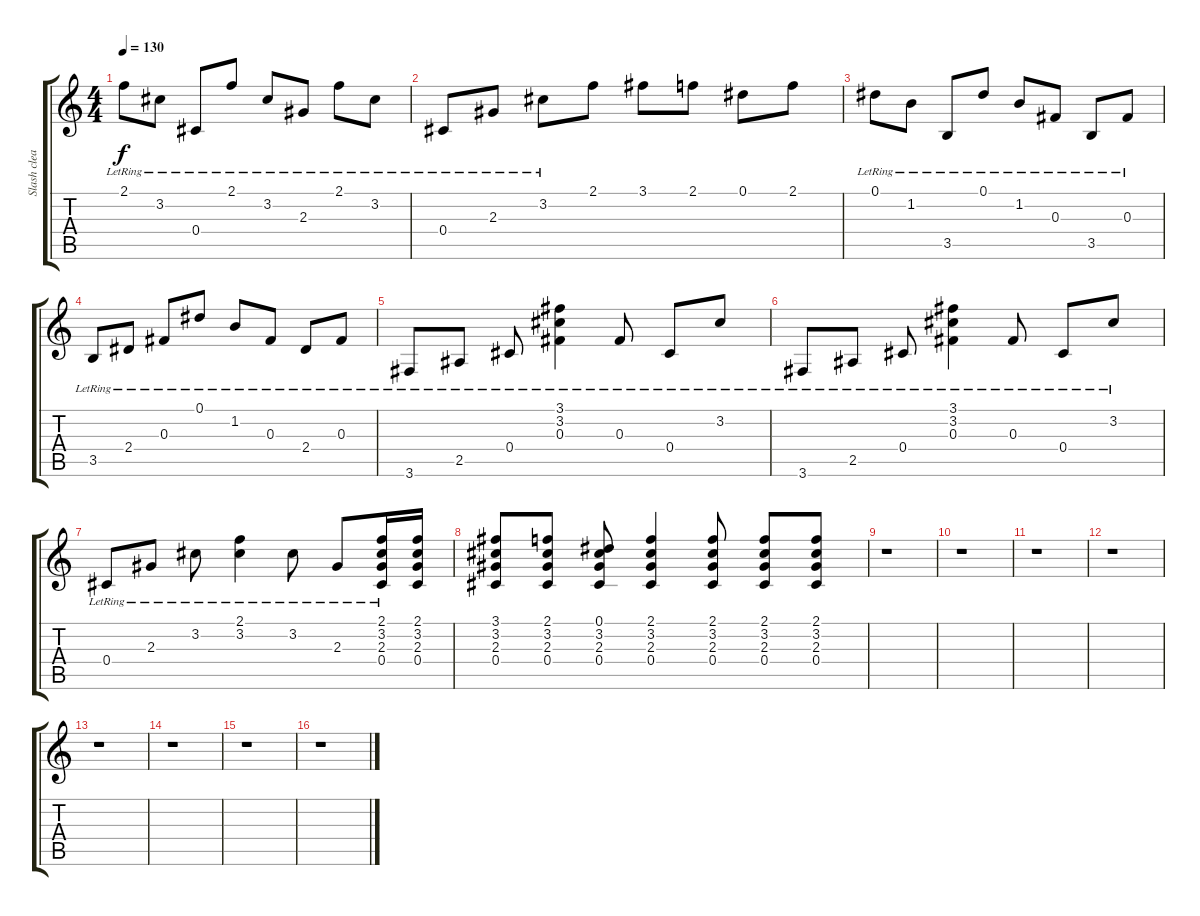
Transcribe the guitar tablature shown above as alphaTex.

\track ("Slash clean" "Slash clea") {instrument electricguitarclean}
\staff {score tabs}
\tuning (Eb4 Bb3 Gb3 Db3 Ab2 Eb2) {hide}
\ts (4 4)
\tempo 130
\clef g2
\ks c
2.1{lr}.8{dy f} 3.2{lr}.8 0.4{lr}.8 2.1{lr}.8 3.2{lr}.8 2.3{lr}.8 2.1{lr}.8 3.2{lr}.8 |
0.4{lr}.8 2.3{lr}.8 3.2{lr}.8 2.1.8 3.1.8 2.1.8 0.1.8 2.1.8 |
0.1{lr}.8 1.2{lr}.8 3.5{lr}.8 0.1{lr}.8 1.2{lr}.8 0.3{lr}.8 3.5{lr}.8 0.3{lr}.8 |
3.5{lr}.8 2.4{lr}.8 0.3{lr}.8 0.1{lr}.8 1.2{lr}.8 0.3{lr}.8 2.4{lr}.8 0.3{lr}.8 |
3.6{lr}.8 2.5{lr}.8 0.4{lr}.8 (3.1{lr} 3.2{lr} 0.3{lr}).4 0.3{lr}.8 0.4{lr}.8 3.2{lr}.8 |
3.6{lr}.8 2.5{lr}.8 0.4{lr}.8 (3.1{lr} 3.2{lr} 0.3{lr}).4 0.3{lr}.8 0.4{lr}.8 3.2{lr}.8 |
0.4{lr}.8 2.3{lr}.8 3.2{lr}.8 (2.1{lr} 3.2{lr}).4 3.2{lr}.8 2.3{lr}.8 (2.1{lr} 3.2{lr} 2.3{lr} 0.4{lr}).16 (2.1 3.2 2.3 0.4).16 |
(3.1 3.2 2.3 0.4).8 (2.1 3.2 2.3 0.4).8 (0.1 3.2 2.3 0.4).8 (2.1 3.2 2.3 0.4).4 (2.1 3.2 2.3 0.4).8 (2.1 3.2 2.3 0.4).8 (2.1 3.2 2.3 0.4).8 |
r.1 |
r.1 |
r.1 |
r.1 |
r.1 |
r.1 |
r.1 |
r.1
